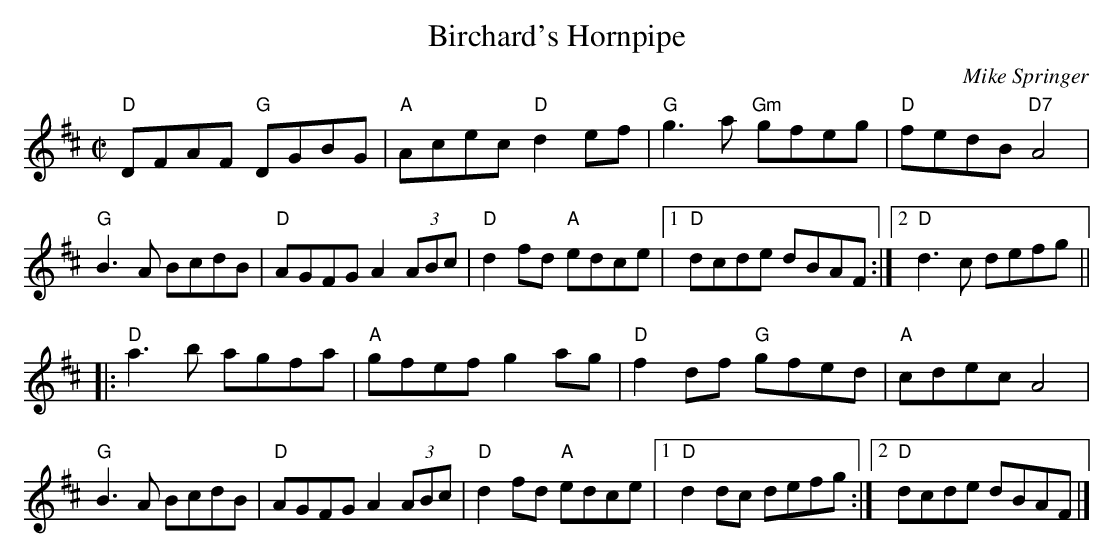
X:1
T:Birchard's Hornpipe
C:Mike Springer
M:C|
K:D
 "D"DFAF "G"DGBG| "A"Acec "D"d2ef| "G"g3a "Gm"gfeg| "D"fedB "D7"A4|
    "G"B3A BcdB| "D"AGFG A2(3ABc| "D"d2fd "A"edce|1"D"dcde dBAF:|2"D"d3c defg||
|: "D"a3b agfa| "A"gfef g2ag| "D"f2df "G"gfed| "A"cdec A4|
"G"B3A BcdB| "D"AGFG A2(3ABc| "D"d2fd "A"edce|1"D"d2 dc defg :|2"D"dcde dBAF|]
